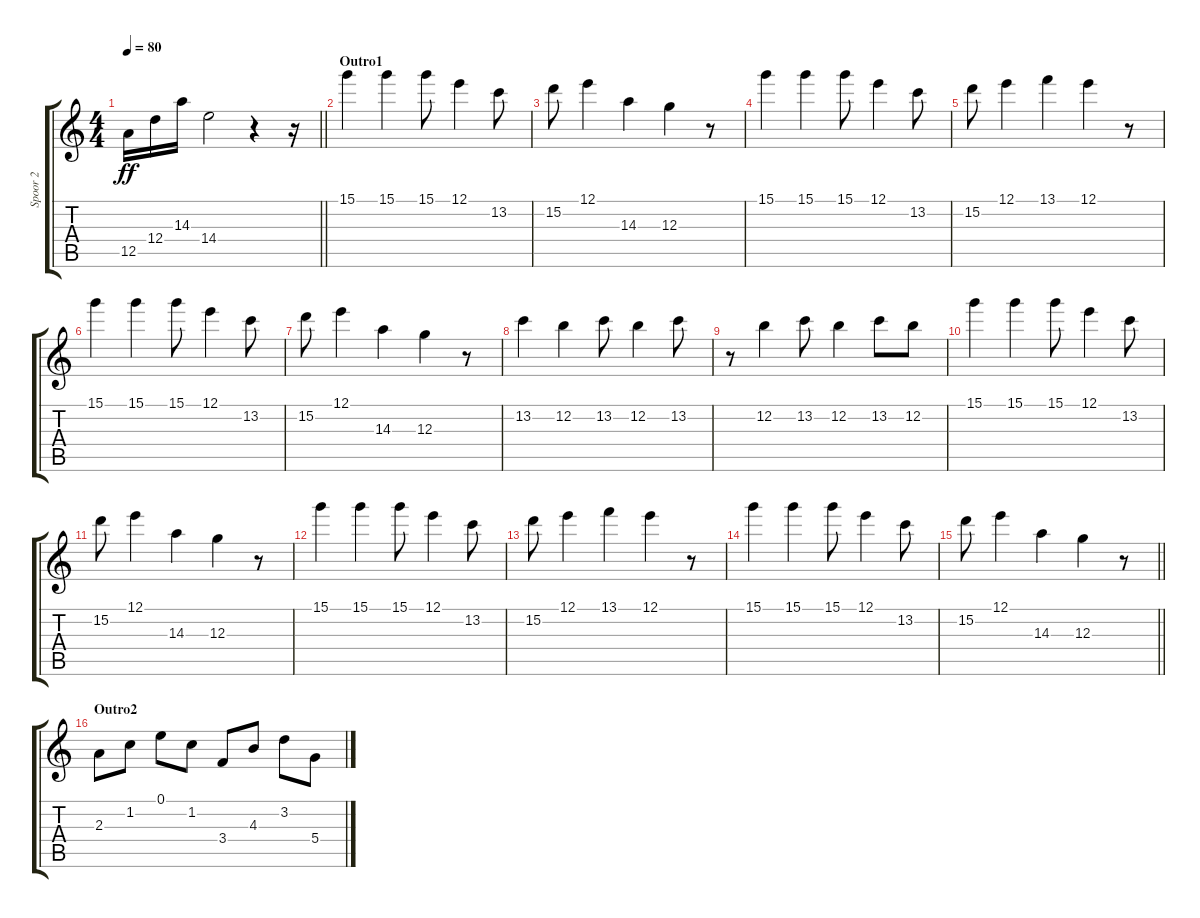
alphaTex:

\track ("Spoor 2" "Spoor 2") {instrument electricguitarjazz}
\staff {score tabs}
\tuning (E4 B3 G3 D3 A2 E2) {hide}
\ts (4 4)
\tempo 80
\clef g2
\barLineRight lightlight
\ks c
12.5.16{dy ff} 12.4.16 14.3.16 14.4.2 r.4 r.16 |
\section ("" "Outro1")
15.1.4 15.1.4 15.1.8 12.1.4 13.2.8 |
15.2.8 12.1.4 14.3.4 12.3.4 r.8 |
15.1.4 15.1.4 15.1.8 12.1.4 13.2.8 |
15.2.8 12.1.4 13.1.4 12.1.4 r.8 |
15.1.4 15.1.4 15.1.8 12.1.4 13.2.8 |
15.2.8 12.1.4 14.3.4 12.3.4 r.8 |
13.2.4 12.2.4 13.2.8 12.2.4 13.2.8 |
r.8 12.2.4 13.2.8 12.2.4 13.2.8 12.2.8 |
15.1.4 15.1.4 15.1.8 12.1.4 13.2.8 |
15.2.8 12.1.4 14.3.4 12.3.4 r.8 |
15.1.4 15.1.4 15.1.8 12.1.4 13.2.8 |
15.2.8 12.1.4 13.1.4 12.1.4 r.8 |
15.1.4 15.1.4 15.1.8 12.1.4 13.2.8 |
\barLineRight lightlight
15.2.8 12.1.4 14.3.4 12.3.4 r.8 |
\section ("" "Outro2")
2.3.8 1.2.8 0.1.8 1.2.8 3.4.8 4.3.8 3.2.8 5.4.8
